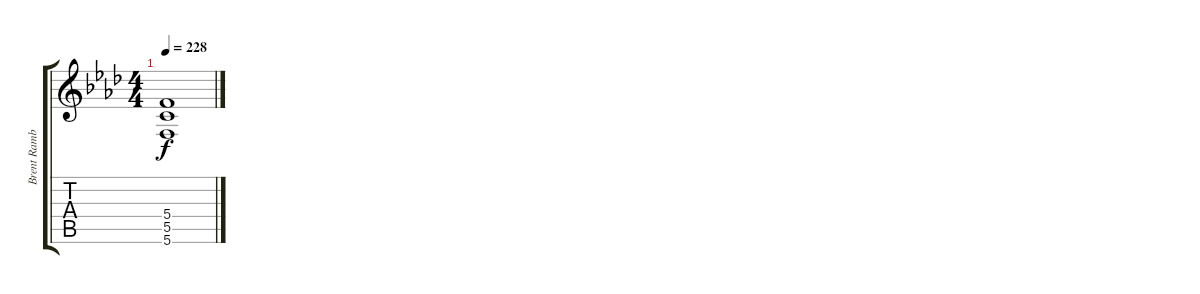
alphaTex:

\track ("Brent Rambler [Guitar]" "Brent Ramb") {instrument distortionguitar}
\staff {score tabs}
\tuning (D4 A3 F3 C3 G2 C2) {hide}
\ts (4 4)
\tempo 228
\clef g2
\ks fminor
(5.4{t} 5.5{t} 5.6{t}).1{dy f}
